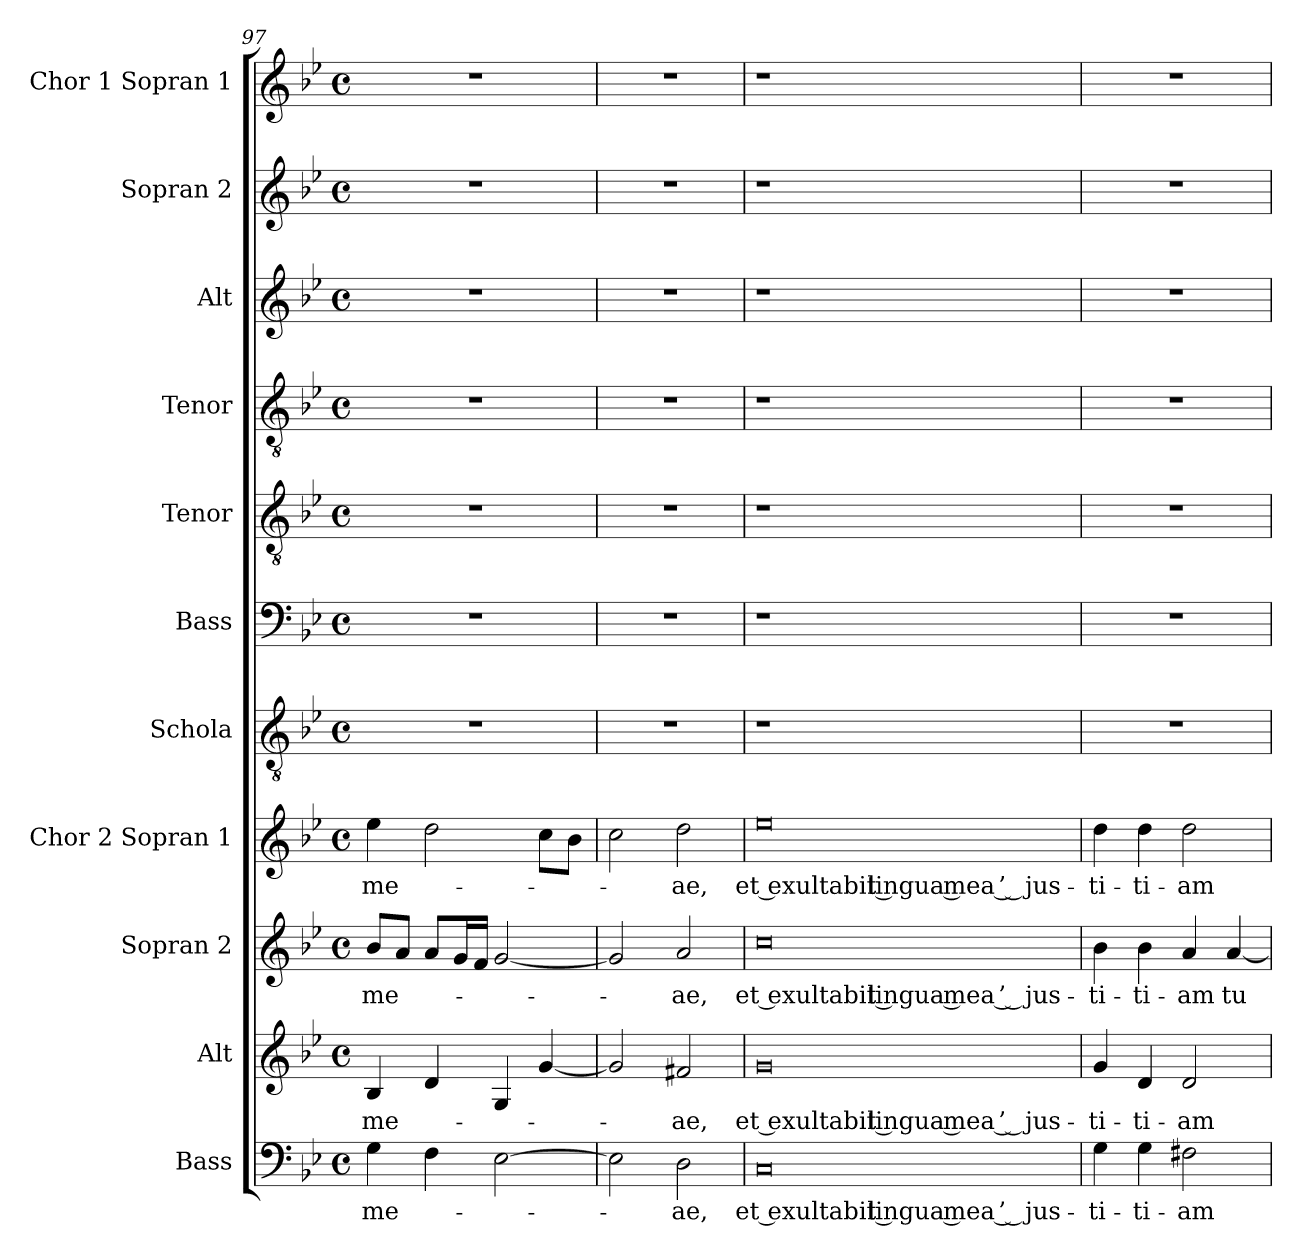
**kern	**text	**kern	**text	**kern	**text	**kern	**text	**kern	**kern	**kern	**kern	**kern	**kern	**kern
*part11	*part11	*part10	*part10	*part9	*part9	*part8	*part8	*part7	*part6	*part5	*part4	*part3	*part2	*part1
*staff11	*staff11	*staff10	*staff10	*staff9	*staff9	*staff8	*staff8	*staff7	*staff6	*staff5	*staff4	*staff3	*staff2	*staff1
*I"Bass	*	*I"Alt	*	*I"Sopran 2	*	*I"Chor 2 Sopran 1	*	*I"Schola	*I"Bass	*I"Tenor	*I"Tenor	*I"Alt	*I"Sopran 2	*I"Chor 1 Sopran 1
*	*	*	*	*	*	*I'Ch	*	*	*	*	*I'T.	*	*	*I'Ch
*clefF4	*	*clefG2	*	*clefG2	*	*clefG2	*	*clefGv2	*clefF4	*clefGv2	*clefGv2	*clefG2	*clefG2	*clefG2
*k[b-e-]	*	*k[b-e-]	*	*k[b-e-]	*	*k[b-e-]	*	*k[b-e-]	*k[b-e-]	*k[b-e-]	*k[b-e-]	*k[b-e-]	*k[b-e-]	*k[b-e-]
*M4/4	*	*M4/4	*	*M4/4	*	*M4/4	*	*M4/4	*M4/4	*M4/4	*M4/4	*M4/4	*M4/4	*M4/4
*met(c)	*	*met(c)	*	*met(c)	*	*met(c)	*	*met(c)	*met(c)	*met(c)	*met(c)	*met(c)	*met(c)	*met(c)
=97	=97	=97	=97	=97	=97	=97	=97	=97	=97	=97	=97	=97	=97	=97
4G\	me-	4B-/	me-	8b-/L	me-	4ee-\	me-	1r	1r	1r	1r	1r	1r	1r
.	.	.	.	8a/J	.	.	.	.	.	.	.	.	.	.
4F\	.	4d/	.	8a/L	.	2dd\	.	.	.	.	.	.	.	.
.	.	.	.	16g/L	.	.	.	.	.	.	.	.	.	.
.	.	.	.	16f/JJ	.	.	.	.	.	.	.	.	.	.
[2E-\	.	4G/	.	[2g/	.	.	.	.	.	.	.	.	.	.
.	.	[4g/	.	.	.	8cc\L	.	.	.	.	.	.	.	.
.	.	.	.	.	.	8b-\J	.	.	.	.	.	.	.	.
=98	=98	=98	=98	=98	=98	=98	=98	=98	=98	=98	=98	=98	=98	=98
2E-\]	.	2g/]	.	2g/]	.	2cc\	.	1r	1r	1r	1r	1r	1r	1r
2D\	-ae,	2f#X/	-ae,	2a/	ae,	2dd\	-ae,	.	.	.	.	.	.	.
!!LO:LB:g=z
=99	=99	=99	=99	=99	=99	=99	=99	=99	=99	=99	=99	=99	=99	=99
0C	et exultabit lingua mea ’ jus-	0g	et exultabit lingua mea ’ jus-	0cc	et exultabit lingua mea ’ jus-	0ee-	et exultabit lingua mea ’ jus-	1r	1r	1r	1r	1r	1r	1r
.	.	.	.	.	.	.	.	1ryy	1ryy	1ryy	1ryy	1ryy	1ryy	1ryy
=100	=100	=100	=100	=100	=100	=100	=100	=100	=100	=100	=100	=100	=100	=100
4G\	-ti-	4g/	-ti-	4b-\	-ti-	4dd\	-ti-	1r	1r	1r	1r	1r	1r	1r
4G\	-ti-	4d/	-ti-	4b-\	-ti-	4dd\	-ti-	.	.	.	.	.	.	.
2F#X\	-am	2d/	-am	4a/	-am	2dd\	-am	.	.	.	.	.	.	.
.	.	.	.	[4a/	tu-	.	.	.	.	.	.	.	.	.
=	=	=	=	=	=	=	=	=	=	=	=	=	=	=
*-	*-	*-	*-	*-	*-	*-	*-	*-	*-	*-	*-	*-	*-	*-
